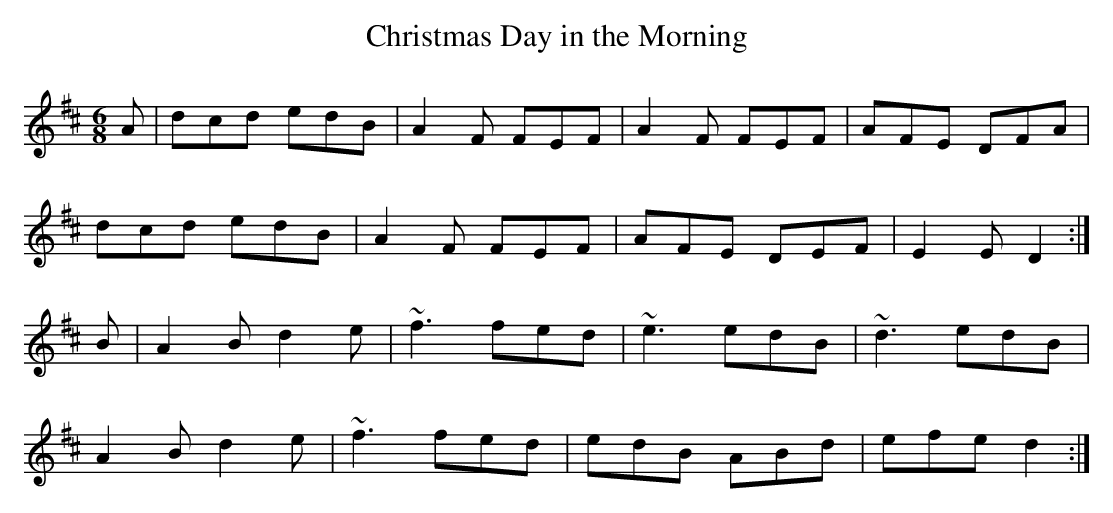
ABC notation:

X:1
T:Christmas Day in the Morning
M:6/8
K:D
A|dcd edB|A2F FEF|A2F FEF|AFE DFA|
dcd edB|A2F FEF|AFE DEF| E2E D2:|
B|A2B d2e|~f3 fed|~e3 edB|~d3 edB|
A2B d2e|~f3 fed|edB ABd| efe d2:|
